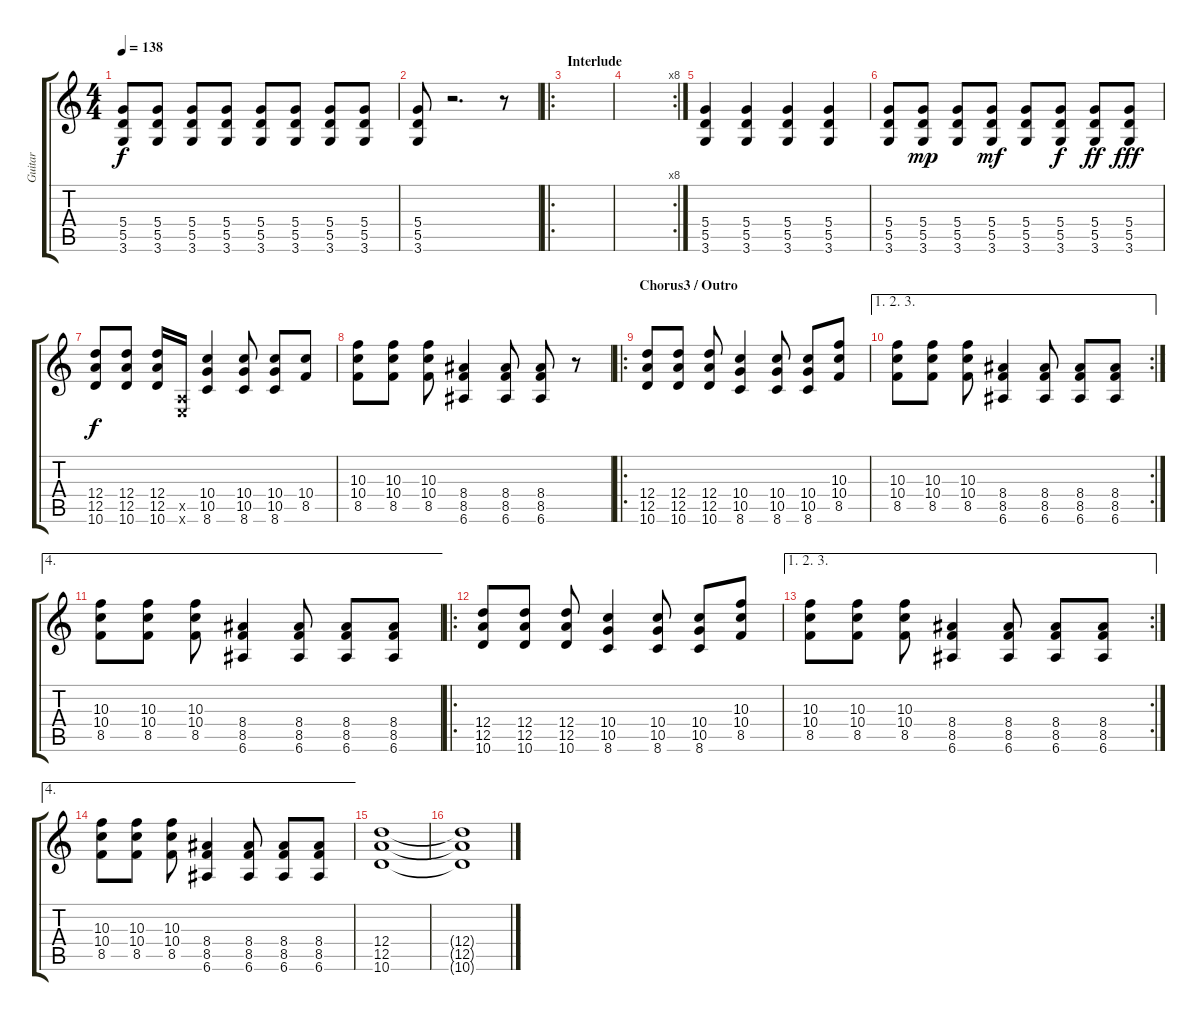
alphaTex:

\track ("Guitar" "Guitar") {instrument electricguitarclean}
\staff {score tabs}
\tuning (E4 B3 G3 D3 A2 E2) {hide}
\ts (4 4)
\tempo 138
\clef g2
\ks c
(5.4 5.5 3.6).8{dy f} (5.4 5.5 3.6).8 (5.4 5.5 3.6).8 (5.4 5.5 3.6).8 (5.4 5.5 3.6).8 (5.4 5.5 3.6).8 (5.4 5.5 3.6).8 (5.4 5.5 3.6).8 |
(5.4 5.5 3.6).8 r.2{d} r.8 |
\ro
\section ("" "Interlude")
|
\rc 8
|
(5.4 5.5 3.6).4{instrument overdrivenguitar} (5.4 5.5 3.6).4 (5.4 5.5 3.6).4 (5.4 5.5 3.6).4 |
(5.4 5.5 3.6).8 (5.4 5.5 3.6).8{dy mp} (5.4 5.5 3.6).8 (5.4 5.5 3.6).8{dy mf} (5.4 5.5 3.6).8 (5.4 5.5 3.6).8{dy f} (5.4 5.5 3.6).8{dy ff} (5.4 5.5 3.6).8{dy fff} |
(12.4 12.5 10.6).8{dy f instrument electricguitarclean} (12.4 12.5 10.6).8 (12.4 12.5 10.6).16 (0.5{x} 0.6{x}).16 (10.4 10.5 8.6).4 (10.4 10.5 8.6).8 (10.4 10.5 8.6).8 (10.4 8.5).8 |
(10.3 10.4 8.5).8 (10.3 10.4 8.5).8 (10.3 10.4 8.5).8 (8.4 8.5 6.6).4 (8.4 8.5 6.6).8 (8.4 8.5 6.6).8 r.8 |
\ro
\section ("" "Chorus3 / Outro")
(12.4 12.5 10.6).8{instrument overdrivenguitar} (12.4 12.5 10.6).8 (12.4 12.5 10.6).8 (10.4 10.5 8.6).4 (10.4 10.5 8.6).8 (10.4 10.5 8.6).8 (10.3 10.4 8.5).8 |
\ae (1 2 3)
\rc 2
(10.3 10.4 8.5).8 (10.3 10.4 8.5).8 (10.3 10.4 8.5).8 (8.4 8.5 6.6).4 (8.4 8.5 6.6).8 (8.4 8.5 6.6).8 (8.4 8.5 6.6).8 |
\ae 4
(10.3 10.4 8.5).8 (10.3 10.4 8.5).8 (10.3 10.4 8.5).8 (8.4 8.5 6.6).4 (8.4 8.5 6.6).8 (8.4 8.5 6.6).8 (8.4 8.5 6.6).8 |
\ro
(12.4 12.5 10.6).8{instrument overdrivenguitar} (12.4 12.5 10.6).8 (12.4 12.5 10.6).8 (10.4 10.5 8.6).4 (10.4 10.5 8.6).8 (10.4 10.5 8.6).8 (10.3 10.4 8.5).8 |
\ae (1 2 3)
\rc 2
(10.3 10.4 8.5).8 (10.3 10.4 8.5).8 (10.3 10.4 8.5).8 (8.4 8.5 6.6).4 (8.4 8.5 6.6).8 (8.4 8.5 6.6).8 (8.4 8.5 6.6).8 |
\ae 4
(10.3 10.4 8.5).8 (10.3 10.4 8.5).8 (10.3 10.4 8.5).8 (8.4 8.5 6.6).4 (8.4 8.5 6.6).8 (8.4 8.5 6.6).8 (8.4 8.5 6.6).8 |
(12.4 12.5 10.6).1 |
(12.4{t} 12.5{t} 10.6{t}).1
